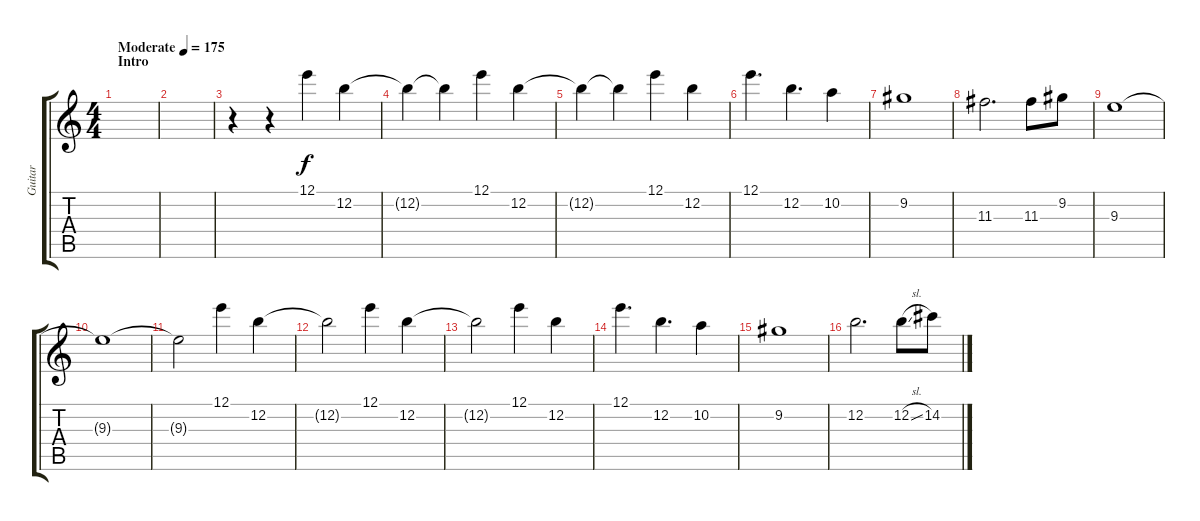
\track ("Guitar" "Guitar") {instrument overdrivenguitar}
\staff {score tabs}
\tuning (E4 B3 G3 D3 A2 E2) {hide}
\ts (4 4)
\section ("" "Intro")
\tempo (175 "Moderate")
\clef g2
\ks c
|
|
r.4 r.4 12.1.4 12.2.4 |
12.2{t}.4 12.2{t}.4 12.1.4 12.2.4 |
12.2{t}.4 12.2{t}.4 12.1.4 12.2.4 |
12.1.4{d} 12.2.4{d} 10.2.4 |
9.2.1 |
11.3.2{d} 11.3.8 9.2.8 |
9.3.1 |
9.3{t}.1 |
9.3{t}.2{volume 4} 12.1.4{volume 8} 12.2.4 |
12.2{t}.2 12.1.4 12.2.4 |
12.2{t}.2 12.1.4 12.2.4 |
12.1.4{d} 12.2.4{d} 10.2.4 |
9.2.1 |
12.2.2{d} 12.2{sl}.8 14.2.8
